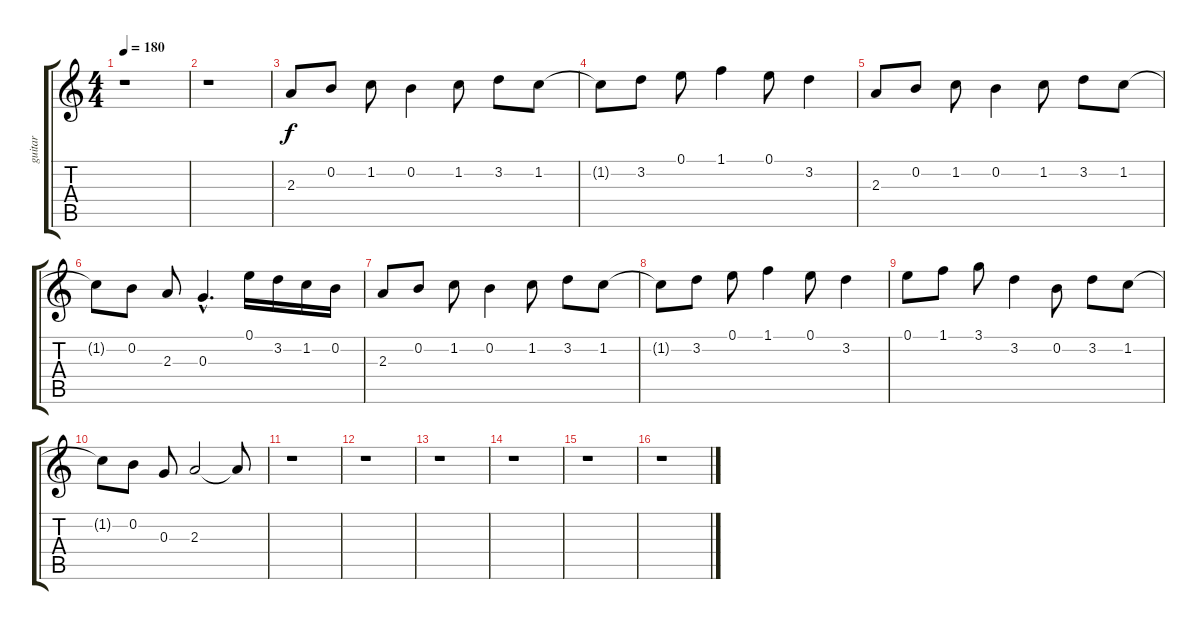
\track ("guitar" "guitar") {instrument distortionguitar}
\staff {score tabs}
\tuning (E4 B3 G3 D3 A2 E2) {hide}
\ts (4 4)
\tempo 180
\clef g2
\ks c
r.1{dy f} |
r.1 |
2.3.8 0.2.8 1.2.8 0.2.4 1.2.8 3.2.8 1.2.8 |
1.2{t}.8 3.2.8 0.1.8 1.1.4 0.1.8 3.2.4 |
2.3.8 0.2.8 1.2.8 0.2.4 1.2.8 3.2.8 1.2.8 |
1.2{t}.8 0.2.8 2.3.8 0.3{hac}.4{d} 0.1.16 3.2.16 1.2.16 0.2.16 |
2.3.8 0.2.8 1.2.8 0.2.4 1.2.8 3.2.8 1.2.8 |
1.2{t}.8 3.2.8 0.1.8 1.1.4 0.1.8 3.2.4 |
0.1.8 1.1.8 3.1.8 3.2.4 0.2.8 3.2.8 1.2.8 |
1.2{t}.8 0.2.8 0.3.8 2.3.2 2.3{t}.8 |
r.1 |
r.1 |
r.1 |
r.1 |
r.1 |
r.1
